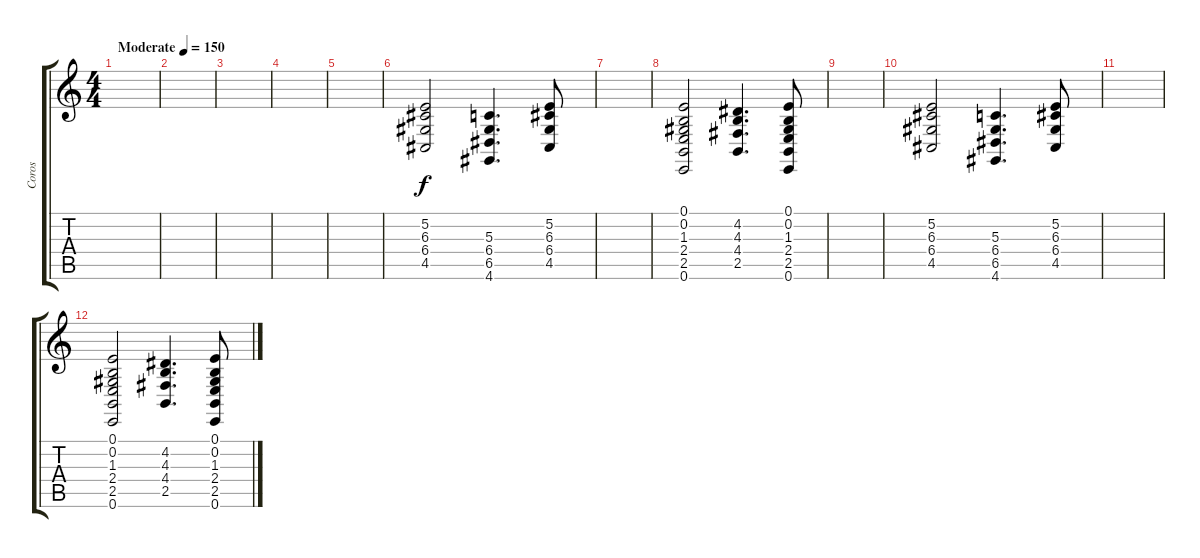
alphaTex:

\track ("Coros" "Coros") {instrument synthbrass2}
\staff {score tabs}
\tuning (E4 B3 G3 D3 A2 E2) {hide}
\ts (4 4)
\tempo (150 "Moderate")
\clef g2
\ks c
|
|
|
|
|
(5.2 6.3 6.4 4.5).2 (5.3 6.4 6.5 4.6).4{d} (5.2 6.3 6.4 4.5).8 |
|
(0.1 0.2 1.3 2.4 2.5 0.6).2 (4.2 4.3 4.4 2.5).4{d} (0.1 0.2 1.3 2.4 2.5 0.6).8 |
|
(5.2 6.3 6.4 4.5).2 (5.3 6.4 6.5 4.6).4{d} (5.2 6.3 6.4 4.5).8 |
|
(0.1 0.2 1.3 2.4 2.5 0.6).2 (4.2 4.3 4.4 2.5).4{d} (0.1 0.2 1.3 2.4 2.5 0.6).8
